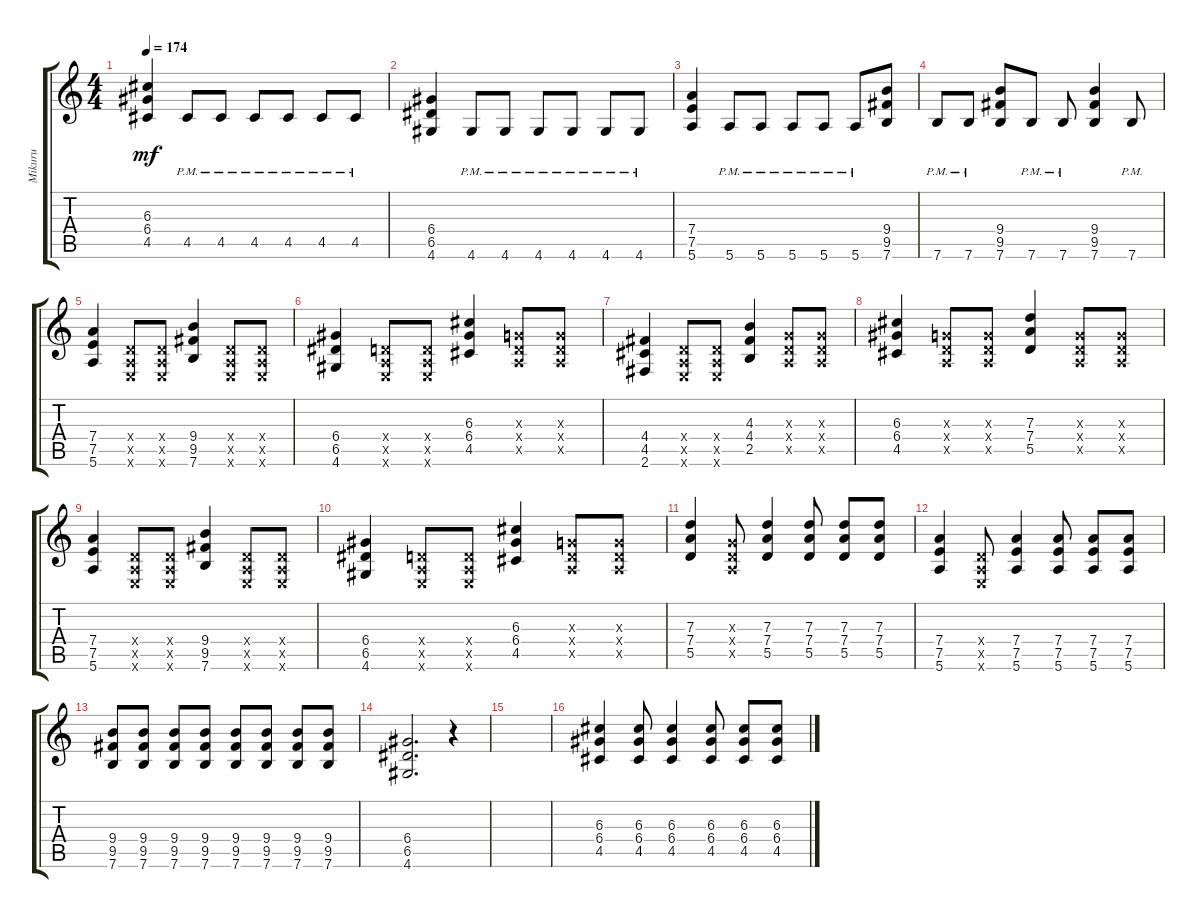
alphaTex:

\track ("Mikuru" "Mikuru") {instrument distortionguitar}
\staff {score tabs}
\tuning (E4 B3 G3 D3 A2 E2) {hide}
\ts (4 4)
\tempo 174
\clef g2
\ks c
(6.3 6.4 4.5).4{dy mf} 4.5{pm}.8 4.5{pm}.8 4.5{pm}.8 4.5{pm}.8 4.5{pm}.8 4.5{pm}.8 |
(6.4 6.5 4.6).4 4.6{pm}.8 4.6{pm}.8 4.6{pm}.8 4.6{pm}.8 4.6{pm}.8 4.6{pm}.8 |
(7.4 7.5 5.6).4 5.6{pm}.8 5.6{pm}.8 5.6{pm}.8 5.6{pm}.8 5.6{pm}.8 (9.4 9.5 7.6).8 |
7.6{pm}.8 7.6{pm}.8 (9.4 9.5 7.6).8 7.6{pm}.8 7.6{pm}.8 (9.4 9.5 7.6).4 7.6{pm}.8 |
(7.4 7.5 5.6).4 (0.4{x} 0.5{x} 0.6{x}).8 (0.4{x} 0.5{x} 0.6{x}).8 (9.4 9.5 7.6).4 (0.4{x} 0.5{x} 0.6{x}).8 (0.4{x} 0.5{x} 0.6{x}).8 |
(6.4 6.5 4.6).4 (0.4{x} 0.5{x} 0.6{x}).8 (0.4{x} 0.5{x} 0.6{x}).8 (6.3 6.4 4.5).4 (0.3{x} 0.4{x} 0.5{x}).8 (0.3{x} 0.4{x} 0.5{x}).8 |
(4.4 4.5 2.6).4 (0.4{x} 0.5{x} 0.6{x}).8 (0.4{x} 0.5{x} 0.6{x}).8 (4.3 4.4 2.5).4 (0.3{x} 0.4{x} 0.5{x}).8 (0.3{x} 0.4{x} 0.5{x}).8 |
(6.3 6.4 4.5).4 (0.3{x} 0.4{x} 0.5{x}).8 (0.3{x} 0.4{x} 0.5{x}).8 (7.3 7.4 5.5).4 (0.3{x} 0.4{x} 0.5{x}).8 (0.3{x} 0.4{x} 0.5{x}).8 |
(7.4 7.5 5.6).4 (0.4{x} 0.5{x} 0.6{x}).8 (0.4{x} 0.5{x} 0.6{x}).8 (9.4 9.5 7.6).4 (0.4{x} 0.5{x} 0.6{x}).8 (0.4{x} 0.5{x} 0.6{x}).8 |
(6.4 6.5 4.6).4 (0.4{x} 0.5{x} 0.6{x}).8 (0.4{x} 0.5{x} 0.6{x}).8 (6.3 6.4 4.5).4 (0.3{x} 0.4{x} 0.5{x}).8 (0.3{x} 0.4{x} 0.5{x}).8 |
(7.3 7.4 5.5).4 (0.3{x} 0.4{x} 0.5{x}).8 (7.3 7.4 5.5).4 (7.3 7.4 5.5).8 (7.3 7.4 5.5).8 (7.3 7.4 5.5).8 |
(7.4 7.5 5.6).4 (0.4{x} 0.5{x} 0.6{x}).8 (7.4 7.5 5.6).4 (7.4 7.5 5.6).8 (7.4 7.5 5.6).8 (7.4 7.5 5.6).8 |
(9.4 9.5 7.6).8 (9.4 9.5 7.6).8 (9.4 9.5 7.6).8 (9.4 9.5 7.6).8 (9.4 9.5 7.6).8 (9.4 9.5 7.6).8 (9.4 9.5 7.6).8 (9.4 9.5 7.6).8 |
(6.4 6.5 4.6).2{d} r.4 |
|
(6.3 6.4 4.5).4 (6.3 6.4 4.5).8 (6.3 6.4 4.5).4 (6.3 6.4 4.5).8 (6.3 6.4 4.5).8 (6.3 6.4 4.5).8
